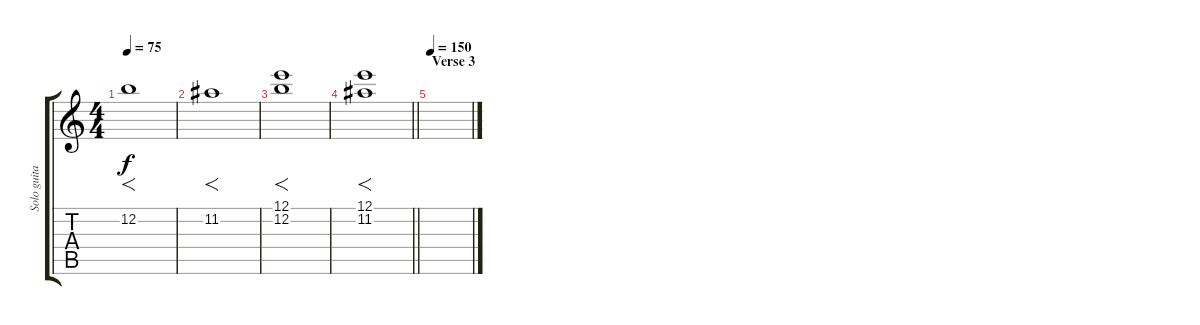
\track ("Solo guitar" "Solo guita") {instrument overdrivenguitar}
\staff {score tabs}
\tuning (E4 B3 G3 D3 A2 E2) {hide}
\ts (4 4)
\tempo 75
\clef g2
\ks c
12.2.1{f dy f} |
11.2.1{f} |
(12.1 12.2).1{f} |
\barLineRight lightlight
(12.1 11.2).1{f} |
\section ("" "Verse 3")
\tempo 150
